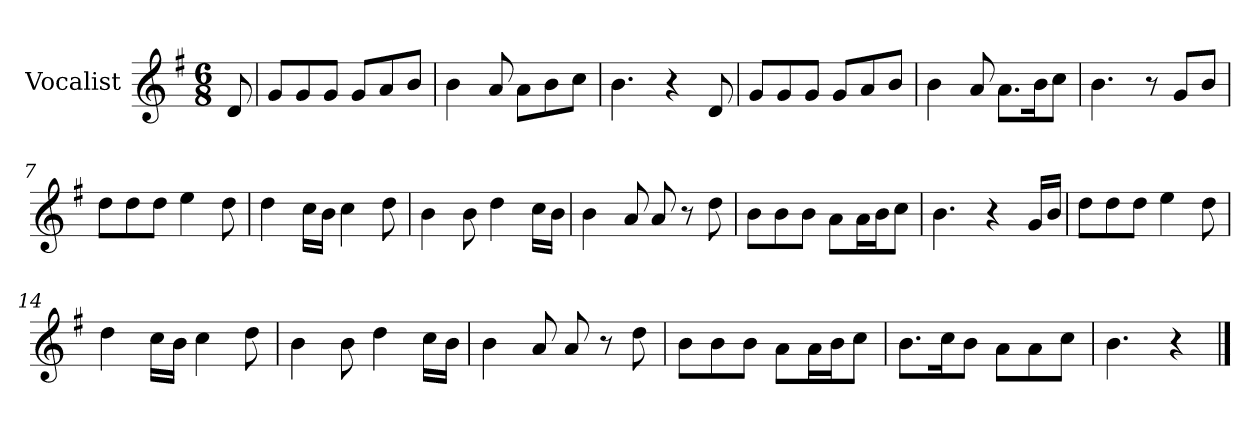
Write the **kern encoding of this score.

**kern
*part1
*staff1
*I"Vocalist
*k[f#]
*G:
*M6/8
=
8d
=1
8gL
8g
8gJ
8gL
8a
8bJ
=2
4b
8a
8aL
8b
8ccJ
=3
4.b
4r
8d
=4
8gL
8g
8gJ
8gL
8a
8bJ
=5
4b
8a
8.aL
16bK
8ccJ
=6
4.b
8r
8gL
8bJ
=7
8ddL
8dd
8ddJ
4ee
8dd
=8
4dd
16ccLL
16bJJ
4cc
8dd
=9
4b
8b
4dd
16ccLL
16bJJ
=10
4b
8a
8a
8r
8dd
=11
8bL
8b
8bJ
8aL
16aL
16bJ
8ccJ
=12
4.b
4r
16gLL
16bJJ
=13
8ddL
8dd
8ddJ
4ee
8dd
=14
4dd
16ccLL
16bJJ
4cc
8dd
=15
4b
8b
4dd
16ccLL
16bJJ
=16
4b
8a
8a
8r
8dd
=17
8bL
8b
8bJ
8aL
16aL
16bJ
8ccJ
=18
8.bL
16ccK
8bJ
8aL
8a
8ccJ
=19
4.b
4r
==
*-
